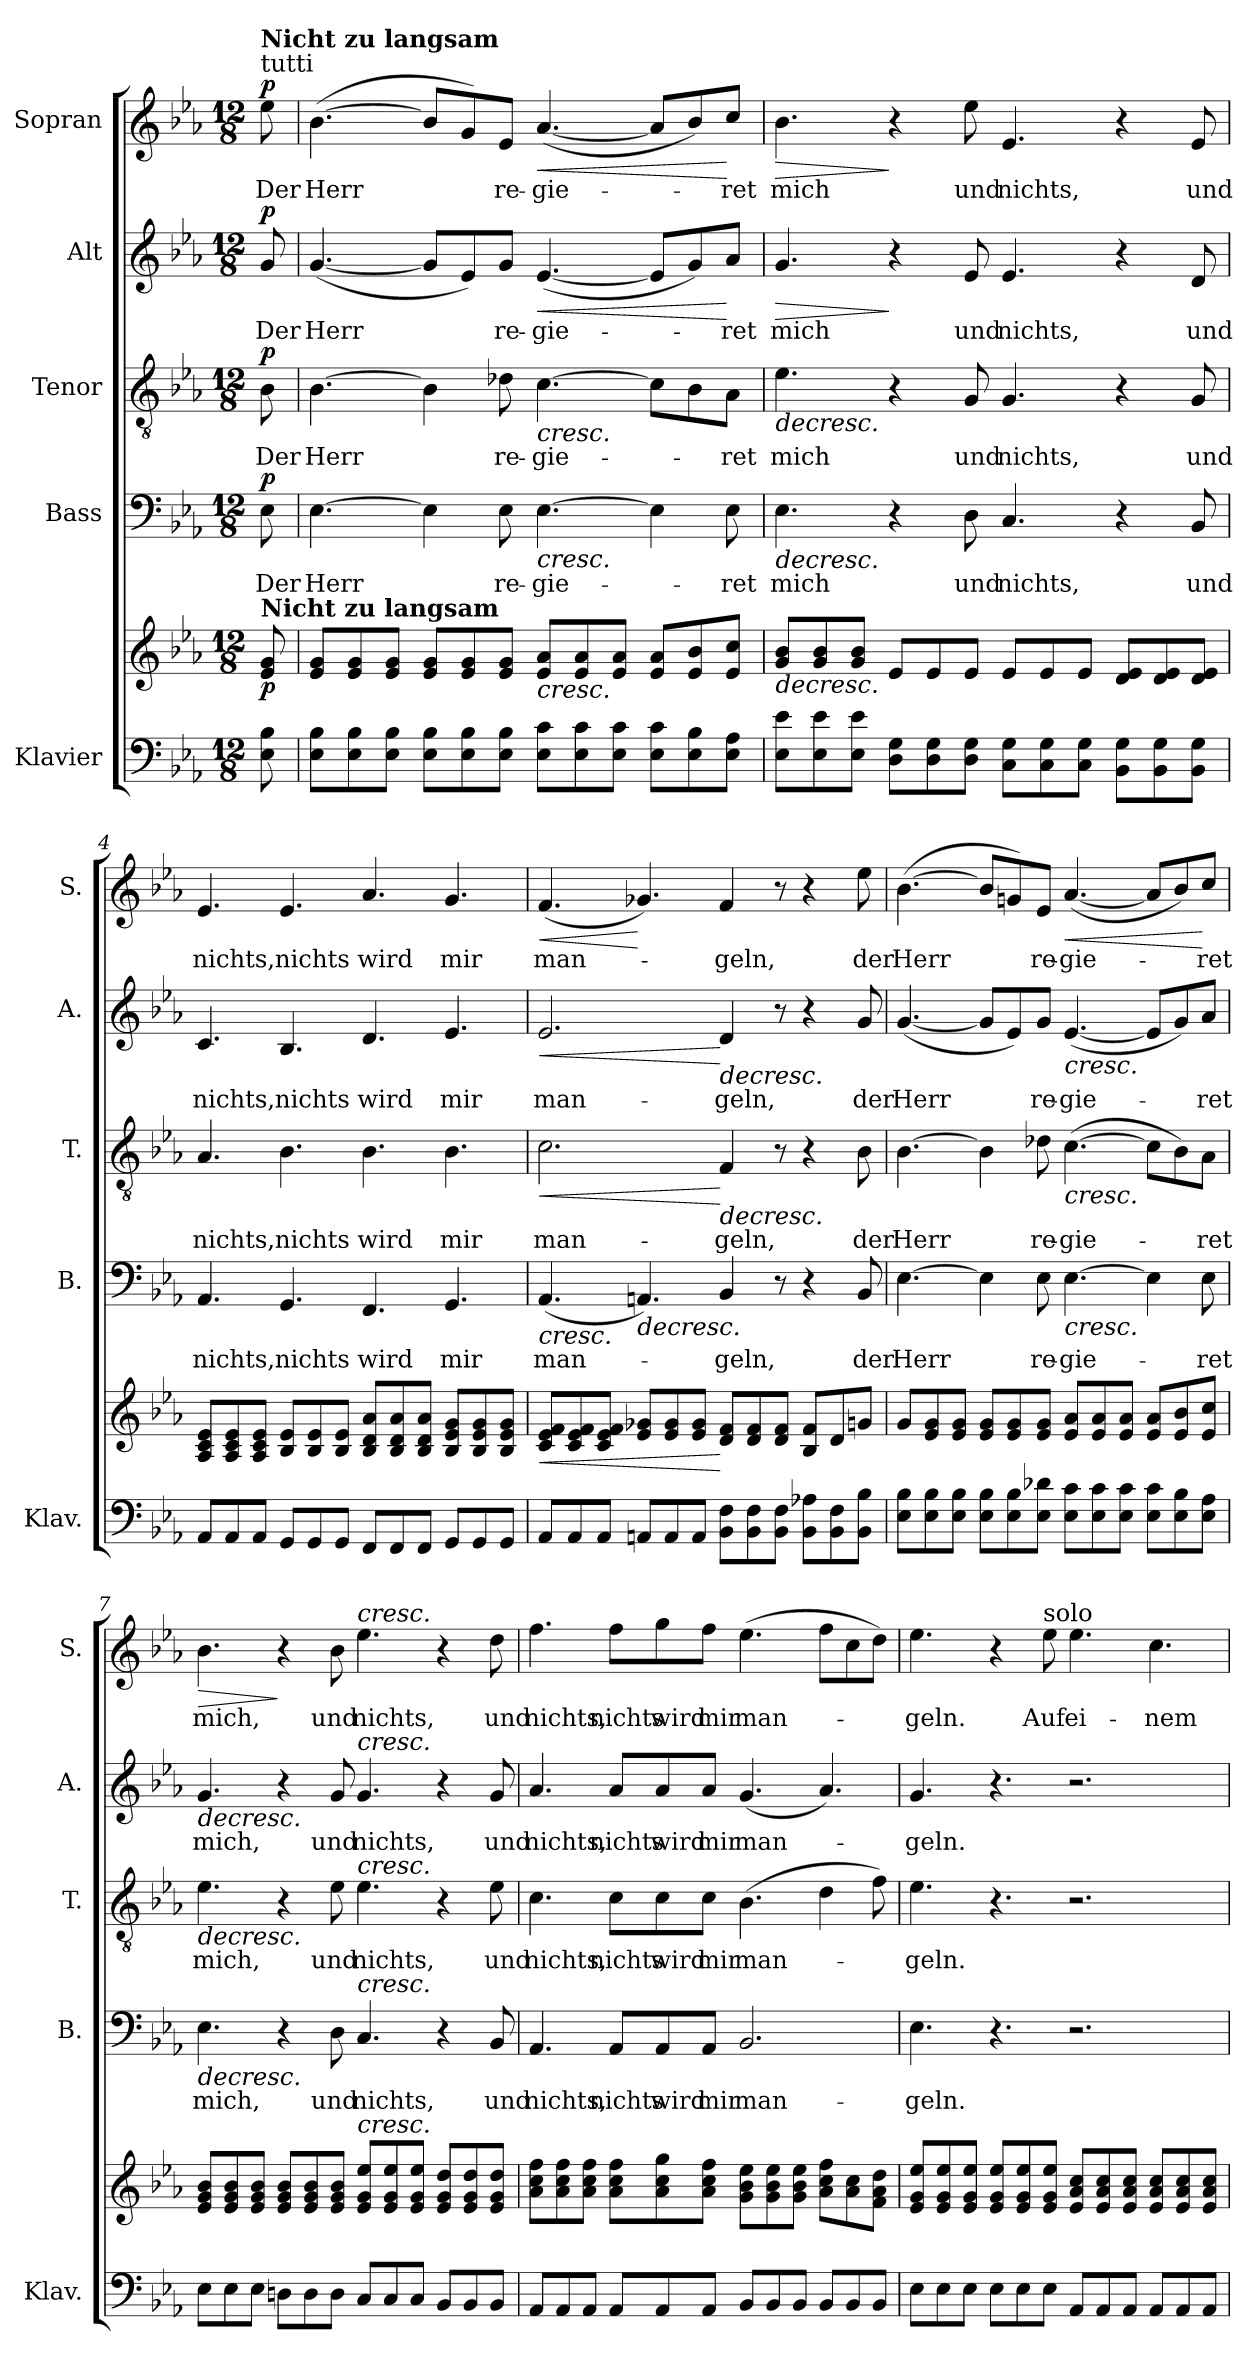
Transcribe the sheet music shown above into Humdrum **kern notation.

**kern	**kern	**dynam	**kern	**text	**dynam	**kern	**text	**dynam	**kern	**text	**dynam	**kern	**text	**dynam
*part5	*part5	*part5	*part4	*part4	*part4	*part3	*part3	*part3	*part2	*part2	*part2	*part1	*part1	*part1
*staff6	*staff5	*staff5/6	*staff4	*staff4	*staff4	*staff3	*staff3	*staff3	*staff2	*staff2	*staff2	*staff1	*staff1	*staff1
*I"Klavier	*	*	*I"Bass	*	*	*I"Tenor	*	*	*I"Alt	*	*	*I"Sopran	*	*
*I'Klav.	*	*	*I'B.	*	*	*I'T.	*	*	*I'A.	*	*	*I'S.	*	*
*clefF4	*clefG2	*	*clefF4	*	*	*clefGv2	*	*	*clefG2	*	*	*clefG2	*	*
*	*	*	*	*	*	*ITrd7c12	*	*	*	*	*	*	*	*
*k[b-e-a-]	*k[b-e-a-]	*	*k[b-e-a-]	*	*	*k[b-e-a-]	*	*	*k[b-e-a-]	*	*	*k[b-e-a-]	*	*
*E-:	*E-:	*	*E-:	*	*	*E-:	*	*	*E-:	*	*	*E-:	*	*
*M12/8	*M12/8	*	*M12/8	*	*	*M12/8	*	*	*M12/8	*	*	*M12/8	*	*
*MM60	*MM60	*	*MM60	*	*	*MM60	*	*	*MM60	*	*	*MM60	*	*
=1	=1	=1	=1	=1	=1	=1	=1	=1	=1	=1	=1	=1	=1	=1
!	!	!	!	!	!	!	!	!	!	!	!	!LO:TX:a:t=tutti	!	!
!	!	!	!	!	!	!	!	!	!	!	!	!LO:TX:a:B:t=Nicht zu langsam	!	!
!	!LO:TX:a:B:t=Nicht zu langsam	!	!	!	!	!	!	!	!	!	!	!	!	!
!	!	!LO:DY:b	!	!LO:LY:b	!LO:DY:b	!	!LO:LY:b	!LO:DY:b	!	!LO:LY:b	!LO:DY:b	!	!LO:LY:b	!LO:DY:b
8E-\ 8B-\	8e-/ 8g/	p	8E-\	Der	p	8BB-\	Der	p	8g/	Der	p	8ee-\	Der	p
=2	=2	=2	=2	=2	=2	=2	=2	=2	=2	=2	=2	=2	=2	=2
!	!	!	!	!LO:LY:b	!	!	!LO:LY:b	!	!	!LO:LY:b	!	!	!LO:LY:b	!
8E-\ 8B-\L	8e-/ 8g/L	.	[4.E-\	Herr	.	[4.BB-\	Herr	.	(<[4.g/	Herr	.	(>[4.b-\	Herr	.
8E-\ 8B-\	8e-/ 8g/	.	.	.	.	.	.	.	.	.	.	.	.	.
8E-\ 8B-\J	8e-/ 8g/J	.	.	.	.	.	.	.	.	.	.	.	.	.
8E-\ 8B-\L	8e-/ 8g/L	.	4E-\]	.	.	4BB-\]	.	.	8g/L]	.	.	8b-/L]	.	.
8E-\ 8B-\	8e-/ 8g/	.	.	.	.	.	.	.	8e-/)	.	.	8g/)	.	.
!	!	!	!	!LO:LY:b	!	!	!LO:LY:b	!	!	!LO:LY:b	!	!	!LO:LY:b	!
8E-\ 8B-\J	8e-/ 8g/J	.	8E-\	re-	.	8D-X\	re-	.	8g/J	re-	.	8e-/J	re-	.
!	!	!LO:HP:b	!	!LO:LY:b	!LO:HP:b	!	!LO:LY:b	!LO:HP:b	!	!LO:LY:b	!LO:HP:b	!	!LO:LY:b	!LO:HP:b
8E-\ 8c\L	8e-/ 8a-/L	<	[4.E-\	-gie-	<	[4.C\	-gie-	<	(<[4.e-/	-gie-	<	(<[4.a-/	-gie-	<
8E-\ 8c\	8e-/ 8a-/	.	.	.	.	.	.	.	.	.	.	.	.	.
8E-\ 8c\J	8e-/ 8a-/J	.	.	.	.	.	.	.	.	.	.	.	.	.
8E-\ 8c\L	8e-/ 8a-/L	.	4E-\]	.	.	8C\L]	.	.	8e-/L]	.	.	8a-/L]	.	.
8E-\ 8B-\	8e-/ 8b-/	.	.	.	.	8BB-\	.	.	8g/)	.	.	8b-/)	.	.
!	!	!	!	!LO:LY:b	!	!	!LO:LY:b	!	!	!LO:LY:b	!	!	!LO:LY:b	!
8E-\ 8A-\J	8e-/ 8cc/J	.	8E-\	-ret	]	8AA-\J	-ret	]	8a-/J	-ret	] [	8cc/J	-ret	[
=3	=3	=3	=3	=3	=3	=3	=3	=3	=3	=3	=3	=3	=3	=3
!	!	!LO:HP:b	!	!LO:LY:b	!LO:HP:b	!	!LO:LY:b	!LO:HP:b	!	!LO:LY:b	!LO:HP:b	!	!LO:LY:b	!LO:HP:b
8E-\ 8e-\L	8g/ 8b-/L	>	4.E-\	mich	>	4.E-\	mich	>	4.g/	mich	>	4.b-\	mich	>
8E-\ 8e-\	8g/ 8b-/	.	.	.	.	.	.	.	.	.	.	.	.	.
8E-\ 8e-\J	8g/ 8b-/J	.	.	.	.	.	.	.	.	.	.	.	.	.
8D\ 8G\L	8e-/L	[	4r	.	[	4r	.	[	4r	.	]	4r	.	]
8D\ 8G\	8e-/	.	.	.	.	.	.	.	.	.	.	.	.	.
!	!	!	!	!LO:LY:b	!	!	!LO:LY:b	!	!	!LO:LY:b	!	!	!LO:LY:b	!
8D\ 8G\J	8e-/J	.	8D\	und	.	8GG/	und	.	8e-/	und	.	8ee-\	und	.
!	!	!	!	!LO:LY:b	!	!	!LO:LY:b	!	!	!LO:LY:b	!	!	!LO:LY:b	!
8C\ 8G\L	8e-/L	.	4.C/	nichts,	.	4.GG/	nichts,	.	4.e-/	nichts,	.	4.e-/	nichts,	.
8C\ 8G\	8e-/	.	.	.	.	.	.	.	.	.	.	.	.	.
8C\ 8G\J	8e-/J	.	.	.	.	.	.	.	.	.	.	.	.	.
8BB-\ 8G\L	8d/ 8e-/L	.	4r	.	.	4r	.	.	4r	.	.	4r	.	.
8BB-\ 8G\	8d/ 8e-/	.	.	.	.	.	.	.	.	.	.	.	.	.
!	!	!	!	!LO:LY:b	!	!	!LO:LY:b	!	!	!LO:LY:b	!	!	!LO:LY:b	!
8BB-\ 8G\J	8d/ 8e-/J	.	8BB-/	und	.	8GG/	und	.	8d/	und	.	8e-/	und	.
!!LO:LB:g=z
=4	=4	=4	=4	=4	=4	=4	=4	=4	=4	=4	=4	=4	=4	=4
!	!	!	!	!LO:LY:b	!	!	!LO:LY:b	!	!	!LO:LY:b	!	!	!LO:LY:b	!
8AA-/L	8A-/ 8c/ 8e-/L	.	4.AA-/	nichts,	.	4.AA-/	nichts,	.	4.c/	nichts,	.	4.e-/	nichts,	.
8AA-/	8A-/ 8c/ 8e-/	.	.	.	.	.	.	.	.	.	.	.	.	.
8AA-/J	8A-/ 8c/ 8e-/J	.	.	.	.	.	.	.	.	.	.	.	.	.
!	!	!	!	!LO:LY:b	!	!	!LO:LY:b	!	!	!LO:LY:b	!	!	!LO:LY:b	!
8GG/L	8B-/ 8e-/L	.	4.GG/	nichts	.	4.BB-\	nichts	.	4.B-/	nichts	.	4.e-/	nichts	.
8GG/	8B-/ 8e-/	.	.	.	.	.	.	.	.	.	.	.	.	.
8GG/J	8B-/ 8e-/J	.	.	.	.	.	.	.	.	.	.	.	.	.
!	!	!	!	!LO:LY:b	!	!	!LO:LY:b	!	!	!LO:LY:b	!	!	!LO:LY:b	!
8FF/L	8B-/ 8d/ 8a-/L	.	4.FF/	wird	.	4.BB-\	wird	.	4.d/	wird	.	4.a-/	wird	.
8FF/	8B-/ 8d/ 8a-/	.	.	.	.	.	.	.	.	.	.	.	.	.
8FF/J	8B-/ 8d/ 8a-/J	.	.	.	.	.	.	.	.	.	.	.	.	.
!	!	!	!	!LO:LY:b	!	!	!LO:LY:b	!	!	!LO:LY:b	!	!	!LO:LY:b	!
8GG/L	8B-/ 8e-/ 8g/L	.	4.GG/	mir	.	4.BB-\	mir	.	4.e-/	mir	.	4.g/	mir	.
8GG/	8B-/ 8e-/ 8g/	.	.	.	.	.	.	.	.	.	.	.	.	.
8GG/J	8B-/ 8e-/ 8g/J	.	.	.	.	.	.	.	.	.	.	.	.	.
!!LO:PB:g=z
=5	=5	=5	=5	=5	=5	=5	=5	=5	=5	=5	=5	=5	=5	=5
!	!	!LO:HP:b	!	!LO:LY:b	!LO:HP:b	!	!LO:LY:b	!LO:HP:b	!	!LO:LY:b	!LO:HP:b	!	!LO:LY:b	!LO:HP:b
8AA-/L	8c/ 8e-/ 8f/L	<	(<4.AA-/	man-	<	2.C\	man-	<	2.e-/	man-	<	(<4.f/	man-	<
8AA-/	8c/ 8e-/ 8f/	.	.	.	.	.	.	.	.	.	.	.	.	.
8AA-/J	8c/ 8e-/ 8f/J	.	.	.	.	.	.	.	.	.	.	.	.	.
!	!	!	!	!	!LO:HP:n=1:b	!	!	!	!	!	!	!	!	!
8AAn/L	8e-/ 8g-X/L	]	4.AAn/)	.	] >	.	.	.	.	.	.	4.g-X/)	.	[
8AA/	8e-/ 8g-/	.	.	.	.	.	.	.	.	.	.	.	.	.
8AA/J	8e-/ 8g-/J	.	.	.	.	.	.	.	.	.	.	.	.	.
!	!	!	!	!LO:LY:b	!	!	!LO:LY:b	!LO:HP:n=1:b	!	!LO:LY:b	!LO:HP:n=1:b	!	!LO:LY:b	!
8BB-\ 8F\L	8d/ 8f/L	[	4BB-/	-geln,	[	4FF/	-geln,	] [ >	4d/	-geln,	[ >	4f/	-geln,	.
8BB-\ 8F\	8d/ 8f/	.	.	.	.	.	.	.	.	.	.	.	.	.
8BB-\ 8F\J	8d/ 8f/J	.	8r	.	.	8r	.	.	8r	.	.	8r	.	.
8BB-\ 8A-X\L	8B-/ 8f/L	.	4r	.	.	4r	.	.	4r	.	.	4r	.	.
8BB-\ 8F\	8d/	.	.	.	.	.	.	.	.	.	.	.	.	.
!	!	!	!	!LO:LY:b	!	!	!LO:LY:b	!	!	!LO:LY:b	!	!	!LO:LY:b	!
8BB-\ 8B-\J	8gn/J	.	8BB-/	der	.	8BB-\	der	.	8g/	der	.	8ee-\	der	.
=6	=6	=6	=6	=6	=6	=6	=6	=6	=6	=6	=6	=6	=6	=6
!	!	!	!	!LO:LY:b	!	!	!LO:LY:b	!	!	!LO:LY:b	!	!	!LO:LY:b	!
8E-\ 8B-\L	8g/L	.	[4.E-\	Herr	.	[4.BB-\	Herr	.	(<[4.g/	Herr	.	(>[4.b-\	Herr	.
8E-\ 8B-\	8e-/ 8g/	.	.	.	.	.	.	.	.	.	.	.	.	.
8E-\ 8B-\J	8e-/ 8g/J	.	.	.	.	.	.	.	.	.	.	.	.	.
8E-\ 8B-\L	8e-/ 8g/L	.	4E-\]	.	.	4BB-\]	.	.	8g/L]	.	.	8b-/L]	.	.
8E-\ 8B-\	8e-/ 8g/	.	.	.	.	.	.	.	8e-/)	.	.	8gn/)	.	.
!	!	!	!	!LO:LY:b	!	!	!LO:LY:b	!	!	!LO:LY:b	!	!	!LO:LY:b	!
8E-\ 8d-X\J	8e-/ 8g/J	.	8E-\	re-	.	8D-X\	re-	.	8g/J	re-	.	8e-/J	re-	.
!	!	!	!	!LO:LY:b	!LO:HP:b	!	!LO:LY:b	!LO:HP:b	!	!LO:LY:b	!LO:HP:b	!	!LO:LY:b	!LO:HP:b
8E-\ 8c\L	8e-/ 8a-/L	.	[4.E-\	-gie-	<	(>[4.C\	-gie-	<	(<[4.e-/	-gie-	<	(<[4.a-/	-gie-	<
8E-\ 8c\	8e-/ 8a-/	.	.	.	.	.	.	.	.	.	.	.	.	.
8E-\ 8c\J	8e-/ 8a-/J	.	.	.	.	.	.	.	.	.	.	.	.	.
8E-\ 8c\L	8e-/ 8a-/L	.	4E-\]	.	.	8C\L]	.	.	8e-/L]	.	.	8a-/L]	.	.
8E-\ 8B-\	8e-/ 8b-/	.	.	.	.	8BB-\)	.	.	8g/)	.	.	8b-/)	.	.
!	!	!	!	!LO:LY:b	!	!	!LO:LY:b	!	!	!LO:LY:b	!	!	!LO:LY:b	!
8E-\ 8A-\J	8e-/ 8cc/J	.	8E-\	-ret	]	8AA-\J	-ret	]	8a-/J	-ret	]	8cc/J	-ret	[
=7	=7	=7	=7	=7	=7	=7	=7	=7	=7	=7	=7	=7	=7	=7
!	!	!	!	!LO:LY:b	!LO:HP:b	!	!LO:LY:b	!LO:HP:b	!	!LO:LY:b	!LO:HP:b	!	!LO:LY:b	!LO:HP:b
8E-\L	8e-/ 8g/ 8b-/L	.	4.E-\	mich,	>	4.E-\	mich,	>	4.g/	mich,	>	4.b-\	mich,	>
8E-\	8e-/ 8g/ 8b-/	.	.	.	.	.	.	.	.	.	.	.	.	.
8E-\J	8e-/ 8g/ 8b-/J	.	.	.	.	.	.	.	.	.	.	.	.	.
8Dn\L	8e-/ 8g/ 8b-/L	.	4r	.	[	4r	.	[	4r	.	[	4r	.	]
8D\	8e-/ 8g/ 8b-/	.	.	.	.	.	.	.	.	.	.	.	.	.
!	!	!	!	!LO:LY:b	!	!	!LO:LY:b	!	!	!LO:LY:b	!	!	!LO:LY:b	!
8D\J	8e-/ 8g/ 8b-/J	.	8D\	und	.	8E-\	und	.	8g/	und	.	8b-\	und	.
!	!	!	!	!	!	!	!	!	!	!	!	!LO:TX:a:i:t=cresc.	!	!
!	!	!	!	!	!	!	!	!	!LO:TX:a:i:t=cresc.	!	!	!	!	!
!	!	!	!	!	!	!LO:TX:a:i:t=cresc.	!	!	!	!	!	!	!	!
!	!	!	!LO:TX:a:i:t=cresc.	!	!	!	!	!	!	!	!	!	!	!
!	!LO:TX:a:i:t=cresc.	!	!	!	!	!	!	!	!	!	!	!	!	!
!	!	!	!	!LO:LY:b	!	!	!LO:LY:b	!	!	!LO:LY:b	!	!	!LO:LY:b	!
8C/L	8e-/ 8g/ 8ee-/L	.	4.C/	nichts,	.	4.E-\	nichts,	.	4.g/	nichts,	.	4.ee-\	nichts,	.
8C/	8e-/ 8g/ 8ee-/	.	.	.	.	.	.	.	.	.	.	.	.	.
8C/J	8e-/ 8g/ 8ee-/J	.	.	.	.	.	.	.	.	.	.	.	.	.
8BB-/L	8e-/ 8g/ 8dd/L	.	4r	.	.	4r	.	.	4r	.	.	4r	.	.
8BB-/	8e-/ 8g/ 8dd/	.	.	.	.	.	.	.	.	.	.	.	.	.
!	!	!	!	!LO:LY:b	!	!	!LO:LY:b	!	!	!LO:LY:b	!	!	!LO:LY:b	!
8BB-/J	8e-/ 8g/ 8dd/J	.	8BB-/	und	.	8E-\	und	.	8g/	und	.	8dd\	und	.
!!LO:PB:g=z
=8	=8	=8	=8	=8	=8	=8	=8	=8	=8	=8	=8	=8	=8	=8
!	!	!	!	!LO:LY:b	!	!	!LO:LY:b	!	!	!LO:LY:b	!	!	!LO:LY:b	!
8AA-/L	8a-\ 8cc\ 8ff\L	.	4.AA-/	nichts,	.	4.C\	nichts,	.	4.a-/	nichts,	.	4.ff\	nichts,	.
8AA-/	8a-\ 8cc\ 8ff\	.	.	.	.	.	.	.	.	.	.	.	.	.
8AA-/J	8a-\ 8cc\ 8ff\J	.	.	.	.	.	.	.	.	.	.	.	.	.
!	!	!	!	!LO:LY:b	!	!	!LO:LY:b	!	!	!LO:LY:b	!	!	!LO:LY:b	!
8AA-/L	8a-\ 8cc\ 8ff\L	.	8AA-/L	nichts	.	8C\L	nichts	.	8a-/L	nichts	.	8ff\L	nichts	.
!	!	!	!	!LO:LY:b	!	!	!LO:LY:b	!	!	!LO:LY:b	!	!	!LO:LY:b	!
8AA-/	8a-\ 8cc\ 8gg\	.	8AA-/	wird	.	8C\	wird	.	8a-/	wird	.	8gg\	wird	.
!	!	!	!	!LO:LY:b	!	!	!LO:LY:b	!	!	!LO:LY:b	!	!	!LO:LY:b	!
8AA-/J	8a-\ 8cc\ 8ff\J	.	8AA-/J	mir	.	8C\J	mir	.	8a-/J	mir	.	8ff\J	mir	.
!	!	!	!	!LO:LY:b	!	!	!LO:LY:b	!	!	!LO:LY:b	!	!	!LO:LY:b	!
8BB-/L	8g\ 8b-\ 8ee-\L	.	2.BB-/	man-	.	(>4.BB-\	man-	.	(<4.g/	man-	.	(>4.ee-\	man-	.
8BB-/	8g\ 8b-\ 8ee-\	.	.	.	.	.	.	.	.	.	.	.	.	.
8BB-/J	8g\ 8b-\ 8ee-\J	.	.	.	.	.	.	.	.	.	.	.	.	.
8BB-/L	8a-\ 8cc\ 8ff\L	.	.	.	.	4D\	.	.	4.a-/)	.	.	8ff\L	.	.
8BB-/	8a-\ 8cc\	.	.	.	.	.	.	.	.	.	.	8cc\	.	.
8BB-/J	8f\ 8a-\ 8dd\J	.	.	.	.	8F\)	.	.	.	.	.	8dd\J)	.	.
=9	=9	=9	=9	=9	=9	=9	=9	=9	=9	=9	=9	=9	=9	=9
!	!	!	!	!LO:LY:b	!	!	!LO:LY:b	!	!	!LO:LY:b	!	!	!LO:LY:b	!
8E-\L	8e-/ 8g/ 8ee-/L	.	4.E-\	-geln.	.	4.E-\	-geln.	.	4.g/	-geln.	.	4.ee-\	-geln.	.
8E-\	8e-/ 8g/ 8ee-/	.	.	.	.	.	.	.	.	.	.	.	.	.
8E-\J	8e-/ 8g/ 8ee-/J	.	.	.	.	.	.	.	.	.	.	.	.	.
8E-\L	8e-/ 8g/ 8ee-/L	.	4.r	.	.	4.r	.	.	4.r	.	.	4r	.	.
8E-\	8e-/ 8g/ 8ee-/	.	.	.	.	.	.	.	.	.	.	.	.	.
!	!	!	!	!	!	!	!	!	!	!	!	!LO:TX:a:t=solo	!	!
!	!	!	!	!	!	!	!	!	!	!	!	!	!LO:LY:b	!
8E-\J	8e-/ 8g/ 8ee-/J	.	.	.	.	.	.	.	.	.	.	8ee-\	Auf	.
!	!	!	!	!	!	!	!	!	!	!	!	!	!LO:LY:b	!
8AA-/L	8e-/ 8a-/ 8cc/L	.	2.r	.	.	2.r	.	.	2.r	.	.	4.ee-\	ei-	.
8AA-/	8e-/ 8a-/ 8cc/	.	.	.	.	.	.	.	.	.	.	.	.	.
8AA-/J	8e-/ 8a-/ 8cc/J	.	.	.	.	.	.	.	.	.	.	.	.	.
!	!	!	!	!	!	!	!	!	!	!	!	!	!LO:LY:b	!
8AA-/L	8e-/ 8a-/ 8cc/L	.	.	.	.	.	.	.	.	.	.	4.cc\	-nem	.
8AA-/	8e-/ 8a-/ 8cc/	.	.	.	.	.	.	.	.	.	.	.	.	.
8AA-/J	8e-/ 8a-/ 8cc/J	.	.	.	.	.	.	.	.	.	.	.	.	.
=	=	=	=	=	=	=	=	=	=	=	=	=	=	=
*-	*-	*-	*-	*-	*-	*-	*-	*-	*-	*-	*-	*-	*-	*-
